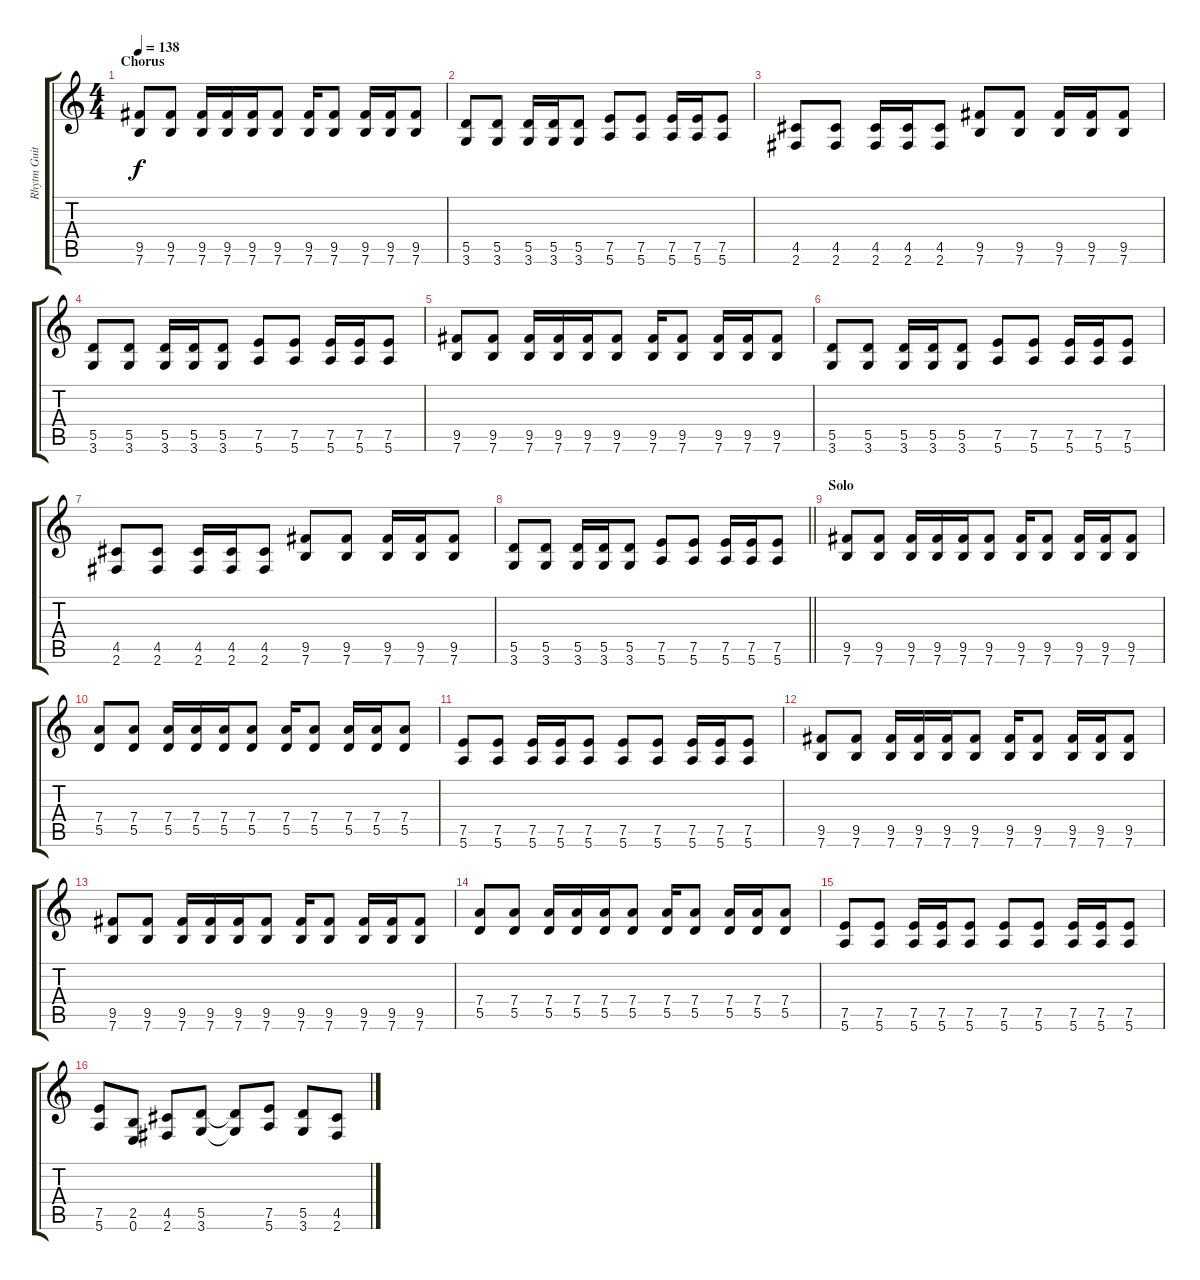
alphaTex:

\track ("Rhytm Guitar" "Rhytm Guit") {instrument distortionguitar}
\staff {score tabs}
\tuning (E4 B3 G3 D3 A2 E2) {hide}
\ts (4 4)
\section ("" "Chorus")
\tempo 138
\clef g2
\ks c
(9.5 7.6).8{dy f} (9.5 7.6).8 (9.5 7.6).16 (9.5 7.6).16 (9.5 7.6).16 (9.5 7.6).8 (9.5 7.6).16 (9.5 7.6).8 (9.5 7.6).16 (9.5 7.6).16 (9.5 7.6).8 |
(5.5 3.6).8 (5.5 3.6).8 (5.5 3.6).16 (5.5 3.6).16 (5.5 3.6).8 (7.5 5.6).8 (7.5 5.6).8 (7.5 5.6).16 (7.5 5.6).16 (7.5 5.6).8 |
(4.5 2.6).8 (4.5 2.6).8 (4.5 2.6).16 (4.5 2.6).16 (4.5 2.6).8 (9.5 7.6).8 (9.5 7.6).8 (9.5 7.6).16 (9.5 7.6).16 (9.5 7.6).8 |
(5.5 3.6).8 (5.5 3.6).8 (5.5 3.6).16 (5.5 3.6).16 (5.5 3.6).8 (7.5 5.6).8 (7.5 5.6).8 (7.5 5.6).16 (7.5 5.6).16 (7.5 5.6).8 |
(9.5 7.6).8 (9.5 7.6).8 (9.5 7.6).16 (9.5 7.6).16 (9.5 7.6).16 (9.5 7.6).8 (9.5 7.6).16 (9.5 7.6).8 (9.5 7.6).16 (9.5 7.6).16 (9.5 7.6).8 |
(5.5 3.6).8 (5.5 3.6).8 (5.5 3.6).16 (5.5 3.6).16 (5.5 3.6).8 (7.5 5.6).8 (7.5 5.6).8 (7.5 5.6).16 (7.5 5.6).16 (7.5 5.6).8 |
(4.5 2.6).8 (4.5 2.6).8 (4.5 2.6).16 (4.5 2.6).16 (4.5 2.6).8 (9.5 7.6).8 (9.5 7.6).8 (9.5 7.6).16 (9.5 7.6).16 (9.5 7.6).8 |
\barLineRight lightlight
(5.5 3.6).8 (5.5 3.6).8 (5.5 3.6).16 (5.5 3.6).16 (5.5 3.6).8 (7.5 5.6).8 (7.5 5.6).8 (7.5 5.6).16 (7.5 5.6).16 (7.5 5.6).8 |
\section ("" "Solo")
(9.5 7.6).8 (9.5 7.6).8 (9.5 7.6).16 (9.5 7.6).16 (9.5 7.6).16 (9.5 7.6).8 (9.5 7.6).16 (9.5 7.6).8 (9.5 7.6).16 (9.5 7.6).16 (9.5 7.6).8 |
(7.4 5.5).8 (7.4 5.5).8 (7.4 5.5).16 (7.4 5.5).16 (7.4 5.5).16 (7.4 5.5).8 (7.4 5.5).16 (7.4 5.5).8 (7.4 5.5).16 (7.4 5.5).16 (7.4 5.5).8 |
(7.5 5.6).8 (7.5 5.6).8 (7.5 5.6).16 (7.5 5.6).16 (7.5 5.6).8 (7.5 5.6).8 (7.5 5.6).8 (7.5 5.6).16 (7.5 5.6).16 (7.5 5.6).8 |
(9.5 7.6).8 (9.5 7.6).8 (9.5 7.6).16 (9.5 7.6).16 (9.5 7.6).16 (9.5 7.6).8 (9.5 7.6).16 (9.5 7.6).8 (9.5 7.6).16 (9.5 7.6).16 (9.5 7.6).8 |
(9.5 7.6).8 (9.5 7.6).8 (9.5 7.6).16 (9.5 7.6).16 (9.5 7.6).16 (9.5 7.6).8 (9.5 7.6).16 (9.5 7.6).8 (9.5 7.6).16 (9.5 7.6).16 (9.5 7.6).8 |
(7.4 5.5).8 (7.4 5.5).8 (7.4 5.5).16 (7.4 5.5).16 (7.4 5.5).16 (7.4 5.5).8 (7.4 5.5).16 (7.4 5.5).8 (7.4 5.5).16 (7.4 5.5).16 (7.4 5.5).8 |
(7.5 5.6).8 (7.5 5.6).8 (7.5 5.6).16 (7.5 5.6).16 (7.5 5.6).8 (7.5 5.6).8 (7.5 5.6).8 (7.5 5.6).16 (7.5 5.6).16 (7.5 5.6).8 |
(7.5 5.6).8 (2.5 0.6).8 (4.5 2.6).8 (5.5 3.6).8 (5.5{t} 3.6{t}).8 (7.5 5.6).8 (5.5 3.6).8 (4.5 2.6).8
